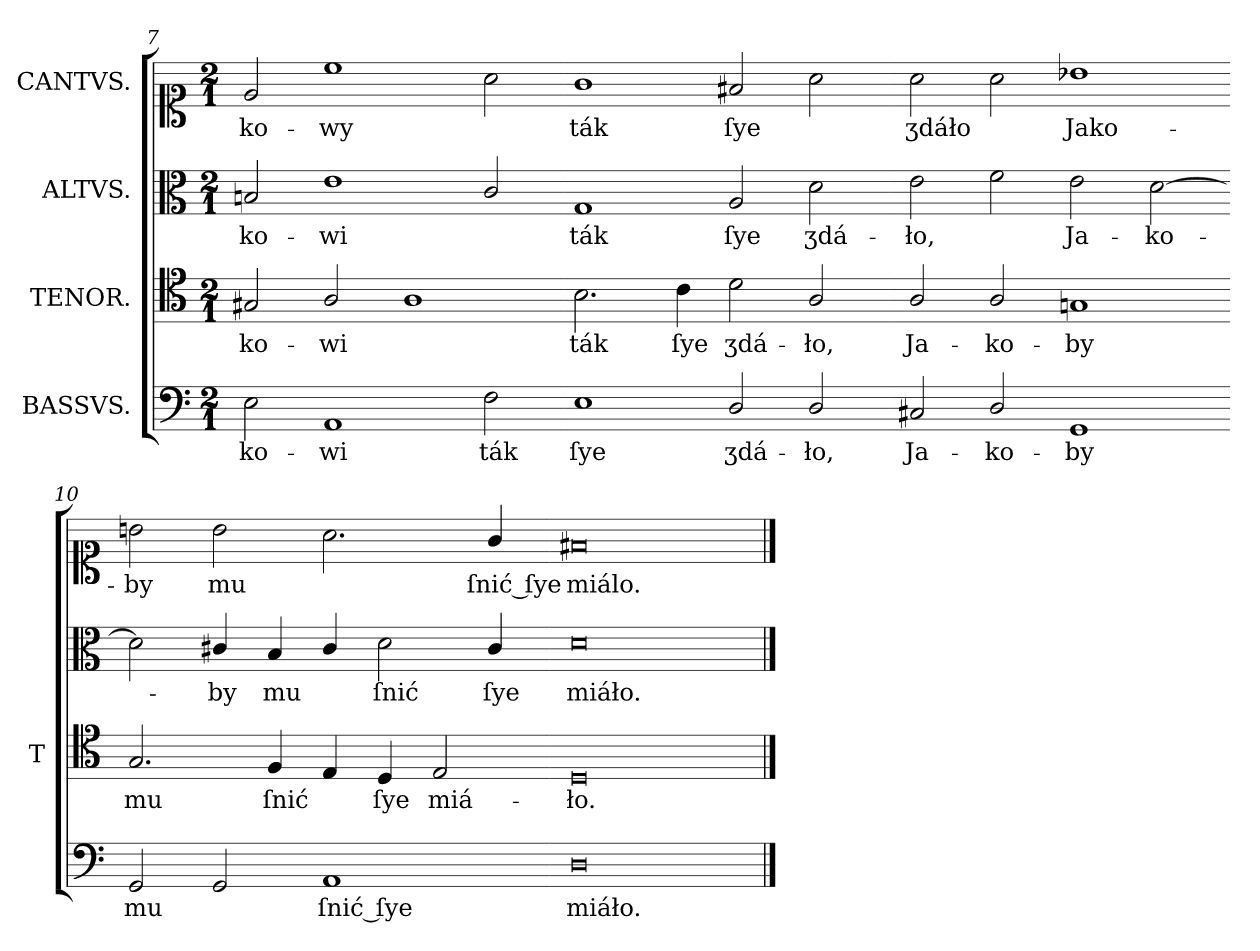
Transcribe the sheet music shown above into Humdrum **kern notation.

**kern	**text	**kern	**text	**kern	**text	**kern	**text
*part4	*part4	*part3	*part3	*part2	*part2	*part1	*part1
*staff4	*staff4	*staff3	*staff3	*staff2	*staff2	*staff1	*staff1
*I"BASSVS.	*	*I"TENOR.	*	*I"ALTVS.	*	*I"CANTVS.	*
*	*	*I'T	*	*	*	*	*
*clefF4	*	*clefC4	*	*clefC3	*	*clefC1	*
*k[]	*	*k[]	*	*k[]	*	*k[]	*
*M2/1	*	*M2/1	*	*M2/1	*	*M2/1	*
=7	=7	=7	=7	=7	=7	=7	=7
2E\	-ko-	2G#X/	-ko-	2Bn/	-ko-	2e/	-ko-
1AA/	-wi	2A/	-wi	1e\	-wi	1cc\	-wy
.	.	1A\	.	.	.	.	.
2F\	ták	.	.	2c/	.	2a\	.
=8-	=8-	=8-	=8-	=8-	=8-	=8-	=8-
1E\	ſye	2.B\	ták	1G/	ták	1g\	ták
.	.	4c\	ſye	.	.	.	.
2D/	ʒdá-	2d\	ʒdá-	2A/	ſye	2f#X/	ſye
2D/	-ło,	2A/	-ło,	2d\	ʒdá-	2a\	.
=9-	=9-	=9-	=9-	=9-	=9-	=9-	=9-
2C#X/	Ja-	2A/	Ja-	2e\	-ło,	2a\	ʒdáło
2D/	-ko-	2A/	-ko-	2f\	.	2a\	.
1GG/	-by	1Gn/	-by	2e\	Ja-	1b-\	Jako-
.	.	.	.	[2d\	-ko-	.	.
=10-	=10-	=10-	=10-	=10-	=10-	=10-	=10-
2GG/	mu	2.G/	mu	2d\]	.	2bn\	-by
2GG/	.	.	.	4c#X/	-by	2b\	mu
.	.	4F/	ſnić	4B/	mu	.	.
1AA/	ſnić ſye	4E/	.	4c#/	.	2.a\	.
.	.	4D/	ſye	2d\	ſnić	.	.
.	.	2E/	miá-	.	.	.	.
.	.	.	.	4c#/	ſye	4g/	ſnić ſye
=11-	=11-	=11-	=11-	=11-	=11-	=11-	=11-
0D\	miáło.	0D/	-ło.	0d/	miáło.	0f#X/	miálo.
==	==	==	==	==	==	==	==
*-	*-	*-	*-	*-	*-	*-	*-
